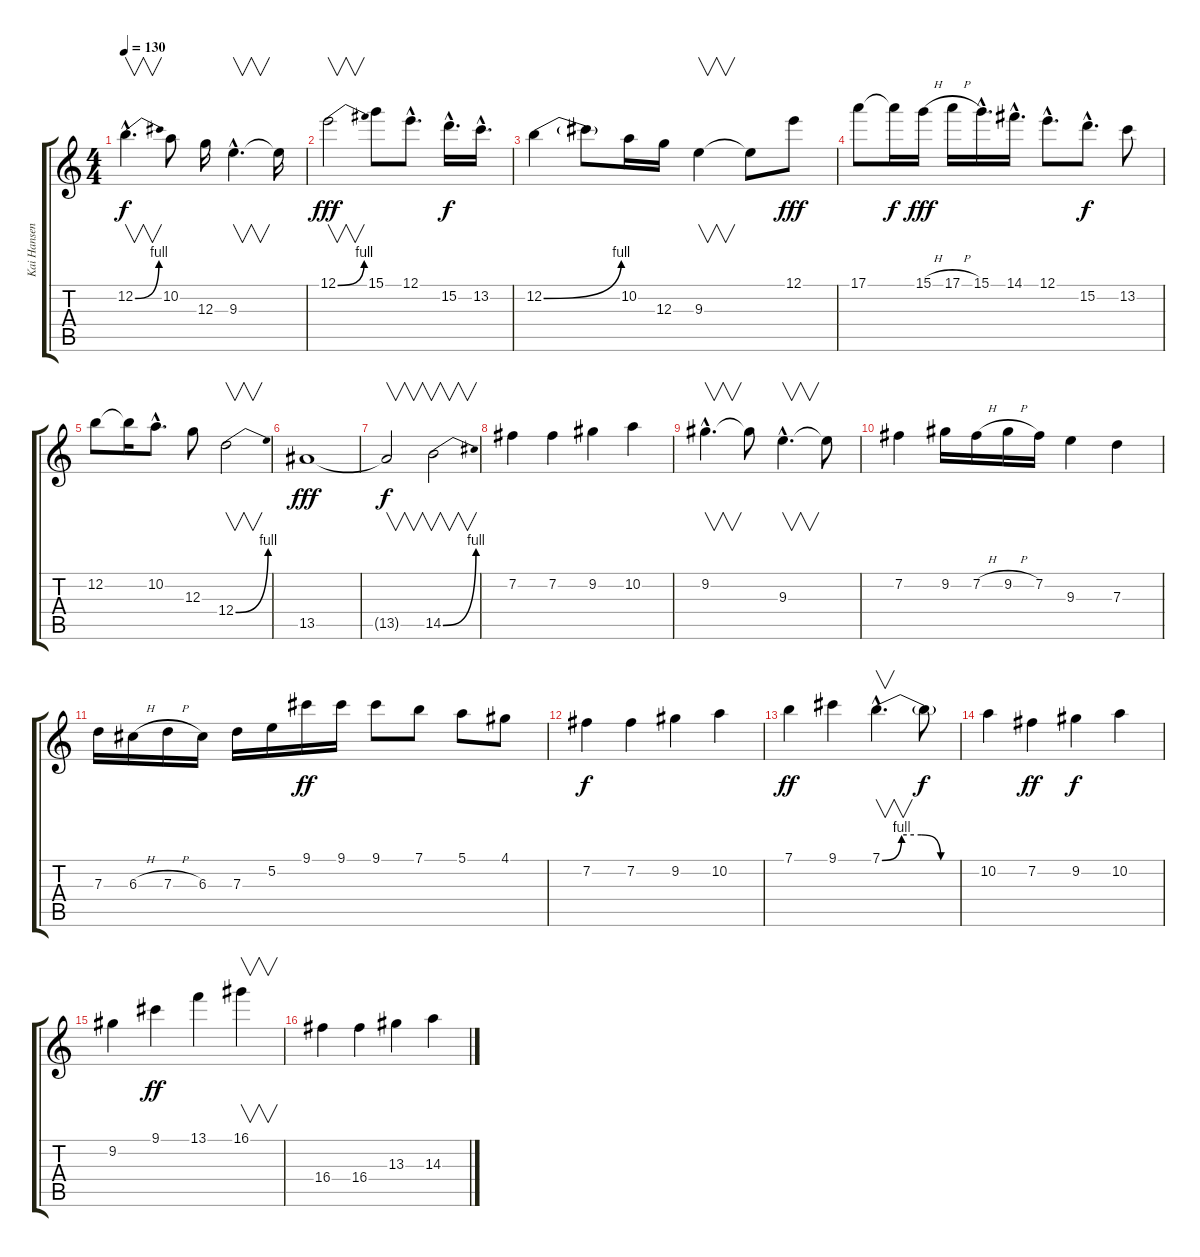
\track ("Kai Hansen" "Kai Hansen") {instrument distortionguitar}
\staff {score tabs}
\tuning (E4 B3 G3 D3 A2 E2) {hide}
\ts (4 4)
\tempo 130
\clef g2
\ks c
12.2{be (bend 0 0 60 4) hac}.4{v d dy f volume 16} 10.2.8 12.3.16 9.3{hac}.4{v d} 9.3{t}.16 |
12.1{be (bend 0 0 60 4)}.2{v dy fff} 15.1.8 12.1{hac}.8{d} 15.2{hac}.16{d dy f} 13.2{hac}.16{d} |
12.2{be (bend 0 0 60 4)}.4 12.2{t}.8 10.2.16 12.3.16 9.3.4{v} 9.3{t}.8 12.1.8{dy fff} |
17.1.8 17.1{t}.16{dy f} 15.1{h}.16{dy fff} 17.1{h}.16 15.1{hac}.16{d} 14.1{hac}.16{d} 12.1{hac}.8{d} 15.2{hac}.8{d dy f} 13.2.8 |
12.2.8 12.2{t}.16 10.2{hac}.8{d} 12.3.8 12.4{be (bend 0 0 60 4)}.2{v} |
13.5.1{dy fff} |
13.5{t}.2{v dy f} 14.5{be (bend 0 0 60 4)}.2{v} |
7.2.4 7.2.4 9.2.4 10.2.4 |
9.2{hac}.4{v d} 9.2{t}.8 9.3{hac}.4{v d} 9.3{t}.8 |
7.2.4 9.2.16 7.2{h}.16 9.2{h}.16 7.2.16 9.3.4 7.3.4 |
7.3.16 6.3{h}.16 7.3{h}.16 6.3.16 7.3.16 5.2.16 9.1.16{dy ff} 9.1.16 9.1.8 7.1.8 5.1.8 4.1.8 |
7.2.4{dy f} 7.2.4 9.2.4 10.2.4 |
7.1.4{dy ff} 9.1.4 7.1{be (custom 0 0 15 4 30 4 45 0 60 0) hac}.4{v d} 7.1{t}.8{dy f} |
10.2.4 7.2.4{dy ff} 9.2.4{dy f} 10.2.4 |
9.2.4 9.1.4{dy ff} 13.1.4 16.1.4{v} |
16.4.4 16.4.4 13.3.4 14.3.4
